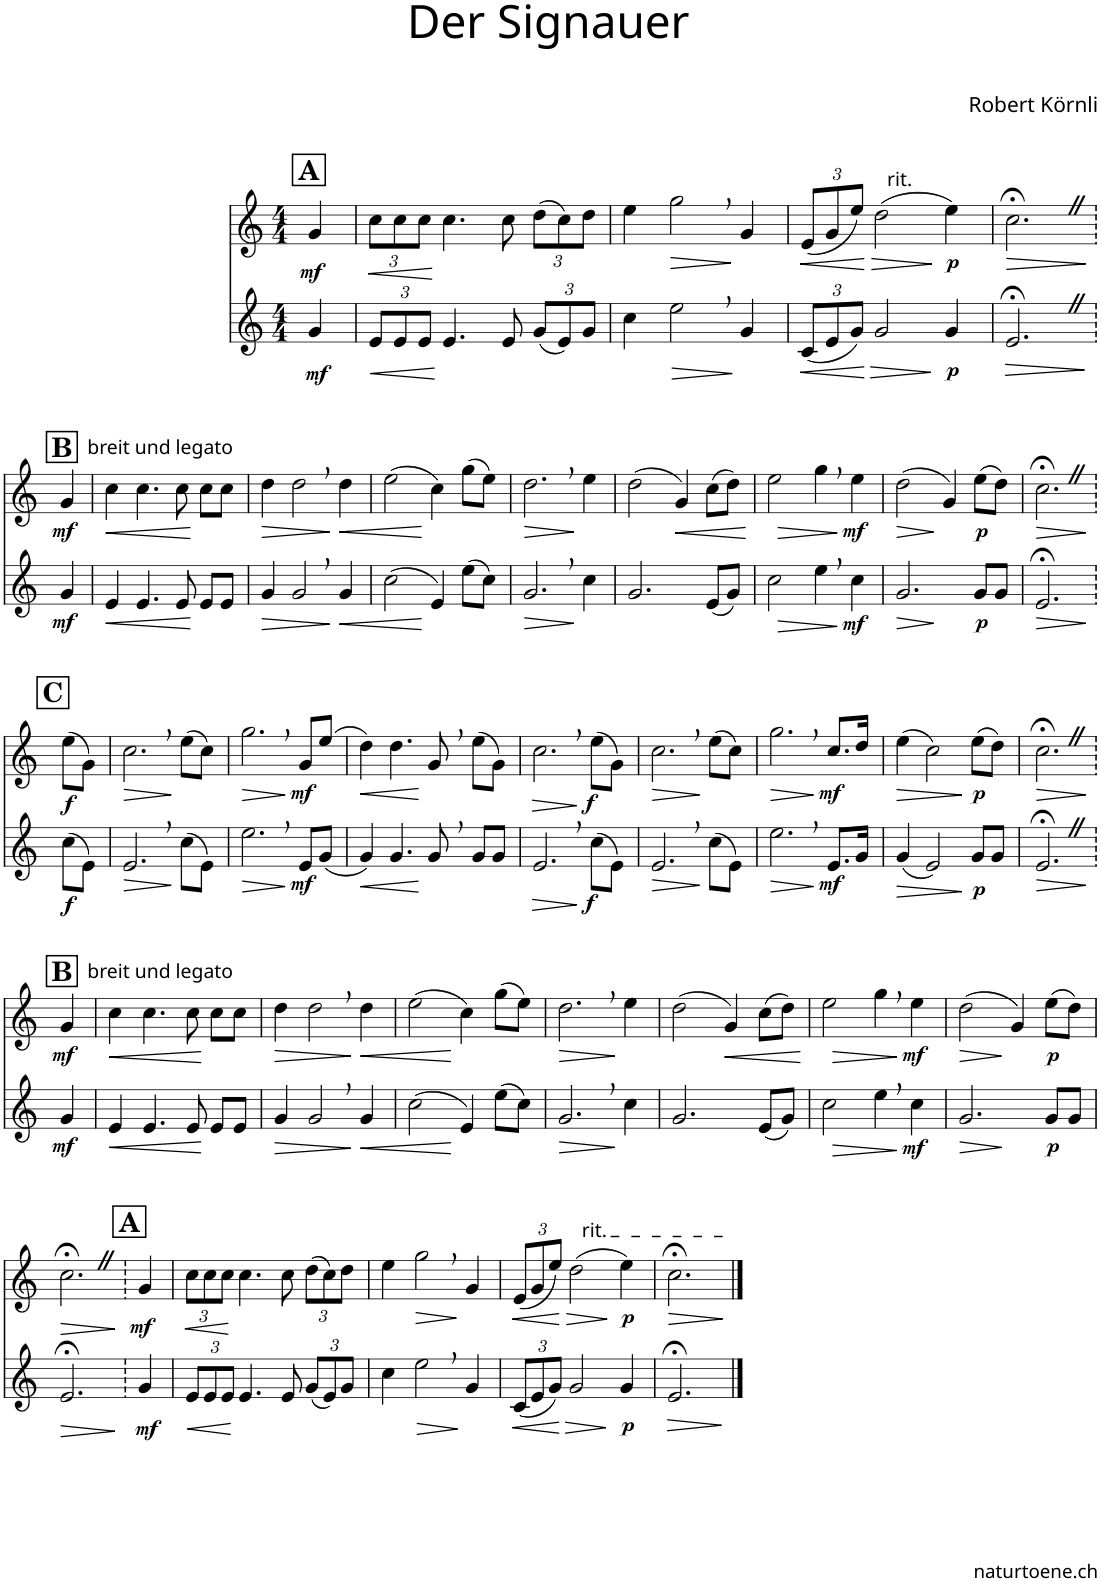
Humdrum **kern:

**kern	**dynam	**kern	**dynam
*part2	*part2	*part1	*part1
*staff2	*staff2	*staff1	*staff1
*I"Alphorn	*	*I"Alphorn	*
*clefG2	*	*clefG2	*
*Trd4c6	*	*Trd4c6	*
*k[]	*	*k[]	*
*M4/4	*	*M4/4	*
!!LO:REH:place=s1:a:B:cj:fs=14:t=A
=	=	=	=
!	!LO:DY:b	!	!LO:DY:b
4g/	mf	4g/	mf
=1	=1	=1	=1
*Xbrackettup	*	*	*
!	!LO:HP:b	!	!
*	*	*Xbrackettup	*
!	!	!	!LO:HP:b
12e/L	<	12cc\L	<
12e/	.	12cc\	.
12e/J	.	12cc\J	.
4.e/	[	4.cc\	[
8e/	.	8cc\	.
(12g/L	.	(12dd\L	.
12e/)	.	12cc\)	.
12g/J	.	12dd\J	.
=2	=2	=2	=2
4cc\	.	4ee\	.
!	!LO:HP:b	!	!LO:HP:b
2ee,\	>	2gg,\	>
4g/	]	4g/	]
=3	=3	=3	=3
!	!LO:HP:b	!	!LO:HP:b
(12c/L	<	(12e/L	<
12e/	.	12g/	.
12g/J)	.	12ee/J)	.
!	!	!LO:TX:a:t=rit.	!
!	!LO:HP:n=1:b	!	!LO:HP:n=1:b
2g/	[ >	(2dd\	[ >
!	!LO:DY:n=1:b	!	!LO:DY:n=1:b
4g/	] p	4ee\)	] p
=4	=4	=4	=4
!	!LO:HP:b	!	!LO:HP:b
2.e;<Z/	>	2.cc;<Z\	>
.	]	.	]
!!LO:LB:g=z
=4X1	=4X1	=4X1	=4X1
!!LO:REH:place=s1:a:B:cj:fs=14:t=B
!	!	!LO:TX:a:t=breit und legato	!
!	!LO:DY:b	!	!LO:DY:b
4g/	mf	4g/	mf
=5	=5	=5	=5
!	!LO:HP:b	!	!LO:HP:b
4e/	<	4cc\	<
4.e/	.	4.cc\	.
8e/	.	8cc\	.
8e/L	[	8cc\L	[
8e/J	.	8cc\J	.
=6	=6	=6	=6
!	!LO:HP:b	!	!LO:HP:b
4g/	>	4dd\	>
2g,/	.	2dd,\	.
!	!LO:HP:n=1:b	!	!LO:HP:n=1:b
4g/	] <	4dd\	] <
=7	=7	=7	=7
(2cc\	.	(2ee\	.
4e/)	[	4cc\)	[
(8ee\L	.	(8gg\L	.
8cc\J)	.	8ee\J)	.
=8	=8	=8	=8
!	!LO:HP:b	!	!LO:HP:b
2.g,/	>	2.dd,\	>
4cc\	]	4ee\	]
=9	=9	=9	=9
2.g/	.	(2dd\	.
!	!	!	!LO:HP:b
.	.	4g/)	<
(8e/L	.	(8cc\L	.
8g/J)	.	8dd\J)	.
.	.	.	[
=10	=10	=10	=10
!	!LO:HP:b	!	!LO:HP:b
2cc\	>	2ee\	>
4ee,\	.	4gg,\	.
!	!LO:DY:n=1:b	!	!LO:DY:n=1:b
4cc\	] mf	4ee\	] mf
=11	=11	=11	=11
!	!LO:HP:b	!	!LO:HP:b
2.g/	>	(2dd\	>
.	.	4g/)	]
!	!LO:DY:n=1:b	!	!LO:DY:b
8g/L	] p	(8ee\L	p
8g/J	.	8dd\J)	.
=12	=12	=12	=12
!	!LO:HP:b	!	!LO:HP:b
2.e;</	>	2.cc;<Z\	>
.	]	.	]
!!LO:LB:g=z
=12X2	=12X2	=12X2	=12X2
!!LO:REH:place=s1:a:B:cj:fs=14:t=C
!	!LO:DY:b	!	!LO:DY:b
(8cc\L	f	(8ee\L	f
8e\J)	.	8g\J)	.
=13	=13	=13	=13
!	!LO:HP:b	!	!LO:HP:b
2.e,/	>	2.cc,\	>
(8cc\L	]	(8ee\L	]
8e\J)	.	8cc\J)	.
=14	=14	=14	=14
!	!LO:HP:b	!	!LO:HP:b
2.ee,\	>	2.gg,\	>
!	!LO:DY:n=1:b	!	!LO:DY:n=1:b
8e/L	] mf	8g/L	] mf
(8g/J	.	(8ee/J	.
=15	=15	=15	=15
!	!LO:HP:b	!	!LO:HP:b
4g/)	<	4dd\)	<
4.g/	.	4.dd\	.
8g,/	[	8g,/	[
8g/L	.	(8ee\L	.
8g/J	.	8g\J)	.
=16	=16	=16	=16
!	!LO:HP:b	!	!LO:HP:b
2.e,/	>	2.cc,\	>
!	!LO:DY:n=1:b	!	!LO:DY:n=1:b
(8cc\L	] f	(8ee\L	] f
8e\J)	.	8g\J)	.
=17	=17	=17	=17
!	!LO:HP:b	!	!LO:HP:b
2.e,/	>	2.cc,\	>
(8cc\L	]	(8ee\L	]
8e\J)	.	8cc\J)	.
=18	=18	=18	=18
!	!LO:HP:b	!	!LO:HP:b
2.ee,\	>	2.gg,\	>
!	!LO:DY:n=1:b	!	!LO:DY:n=1:b
8.e/L	] mf	8.cc/L	] mf
16g/Jk	.	16dd/Jk	.
=19	=19	=19	=19
!	!LO:HP:b	!	!LO:HP:b
(4g/	>	(4ee\	>
2e/)	.	2cc\)	.
!	!LO:DY:n=1:b	!	!LO:DY:n=1:b
8g/L	] p	(8ee\L	] p
8g/J	.	8dd\J)	.
=20	=20	=20	=20
!	!LO:HP:b	!	!LO:HP:b
2.e;<Z/	>	2.cc;<Z\	>
.	]	.	]
!!LO:LB:g=z
!!LO:REH:place=s1:a:B:cj:fs=14:t=B
=20X3	=20X3	=20X3	=20X3
!	!	!LO:TX:a:t=breit und legato	!
!	!LO:DY:b	!	!LO:DY:b
4g/	mf	4g/	mf
=21	=21	=21	=21
!	!LO:HP:b	!	!LO:HP:b
4e/	<	4cc\	<
4.e/	.	4.cc\	.
8e/	.	8cc\	.
8e/L	[	8cc\L	[
8e/J	.	8cc\J	.
=22	=22	=22	=22
!	!LO:HP:b	!	!LO:HP:b
4g/	>	4dd\	>
2g,/	.	2dd,\	.
!	!LO:HP:n=1:b	!	!LO:HP:n=1:b
4g/	] <	4dd\	] <
=23	=23	=23	=23
(2cc\	.	(2ee\	.
4e/)	[	4cc\)	[
(8ee\L	.	(8gg\L	.
8cc\J)	.	8ee\J)	.
=24	=24	=24	=24
!	!LO:HP:b	!	!LO:HP:b
2.g,/	>	2.dd,\	>
4cc\	]	4ee\	]
=25	=25	=25	=25
2.g/	.	(2dd\	.
!	!	!	!LO:HP:b
.	.	4g/)	<
(8e/L	.	(8cc\L	.
8g/J)	.	8dd\J)	.
.	.	.	[
=26	=26	=26	=26
!	!LO:HP:b	!	!LO:HP:b
2cc\	>	2ee\	>
4ee,\	.	4gg,\	.
!	!LO:DY:n=1:b	!	!LO:DY:n=1:b
4cc\	] mf	4ee\	] mf
=27	=27	=27	=27
!	!LO:HP:b	!	!LO:HP:b
2.g/	>	(2dd\	>
.	.	4g/)	]
!	!LO:DY:n=1:b	!	!LO:DY:b
8g/L	] p	(8ee\L	p
8g/J	.	8dd\J)	.
!!LO:LB:g=z
=28	=28	=28	=28
!	!LO:HP:b	!	!LO:HP:b
2.e;</	>	2.cc;<Z\	>
.	]	.	]
=28X4	=28X4	=28X4	=28X4
!!LO:REH:place=s1:a:B:cj:fs=14:t=A
!	!LO:DY:b	!	!LO:DY:b
4g/	mf	4g/	mf
=29	=29	=29	=29
!	!LO:HP:b	!	!LO:HP:b
12e/L	<	12cc\L	<
12e/	.	12cc\	.
12e/J	.	12cc\J	.
4.e/	[	4.cc\	[
8e/	.	8cc\	.
(12g/L	.	(12dd\L	.
12e/)	.	12cc\)	.
12g/J	.	12dd\J	.
=30	=30	=30	=30
4cc\	.	4ee\	.
!	!LO:HP:b	!	!LO:HP:b
2ee,\	>	2gg,\	>
4g/	]	4g/	]
=31	=31	=31	=31
!	!LO:HP:b	!	!LO:HP:b
(12c/L	<	(12e/L	<
12e/	.	12g/	.
12g/J)	.	12ee/J)	.
!	!	!LO:TX:a:t=rit.	!
!	!LO:HP:n=1:b	!	!LO:HP:n=1:b
2g/	[ >	(2dd\	[ >
!	!LO:DY:n=1:b	!	!LO:DY:n=1:b
4g/	] p	4ee\)	] p
=32	=32	=32	=32
!	!LO:HP:b	!	!LO:HP:b
2.e;</	>	2.cc;<\	>
.	]	.	]
==	==	==	==
*-	*-	*-	*-
